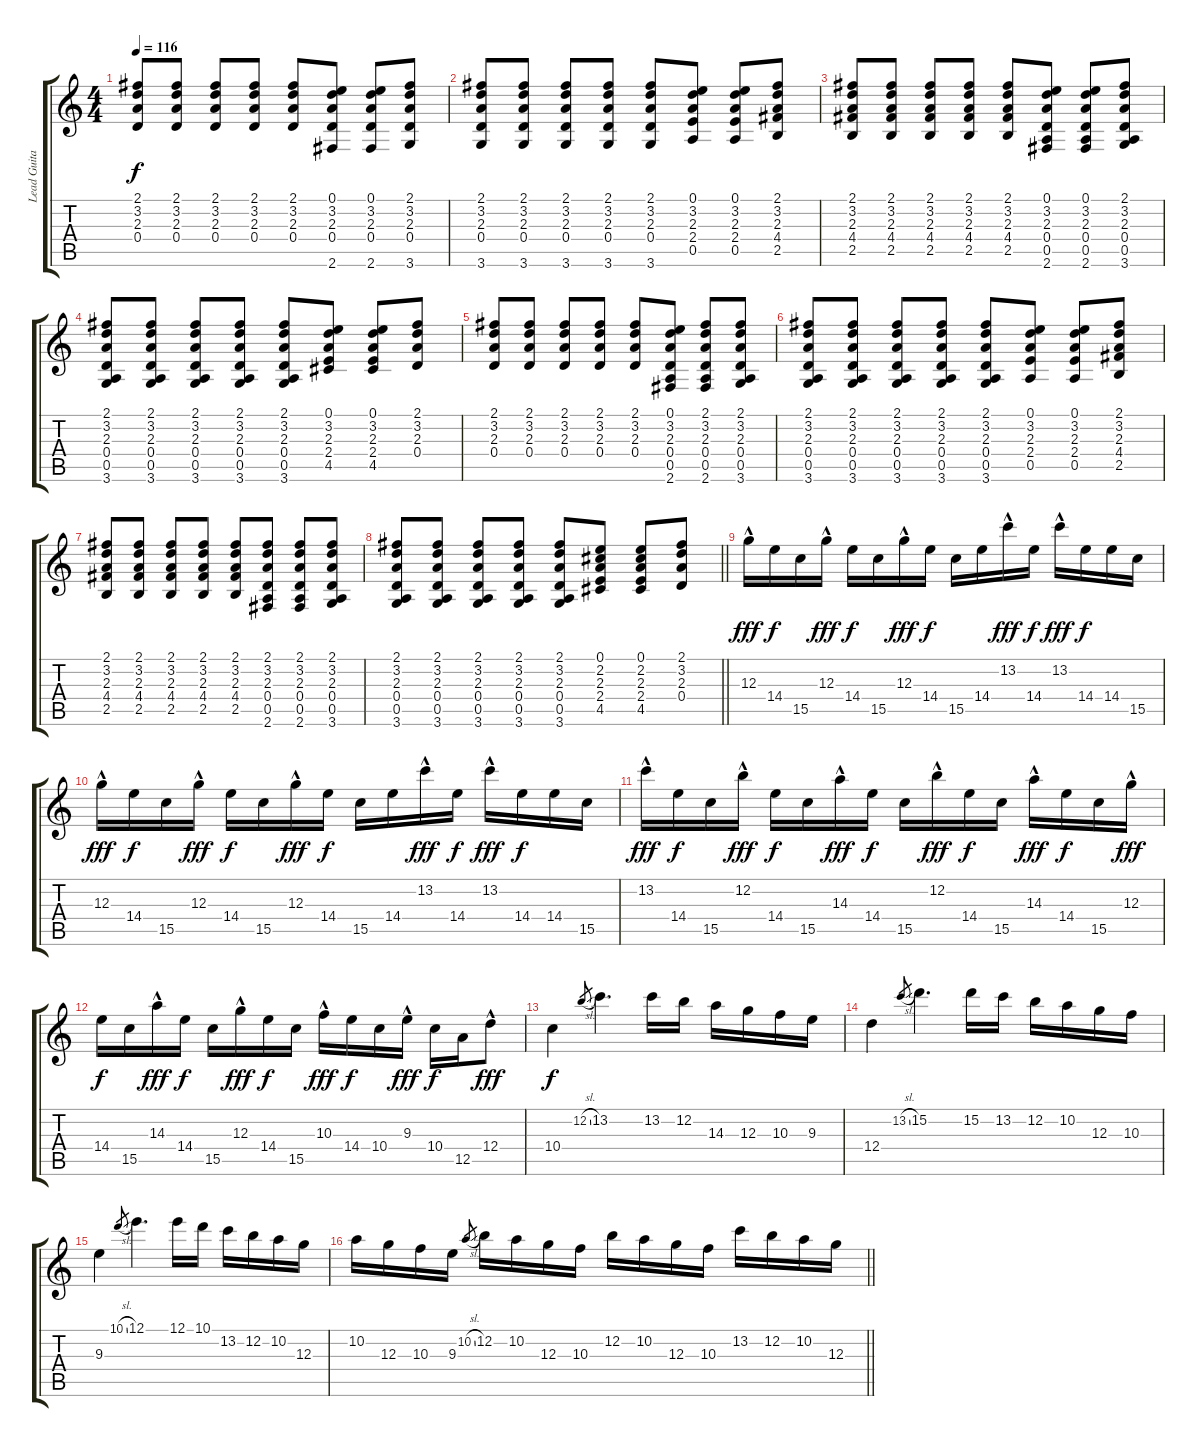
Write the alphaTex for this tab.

\track ("Lead Guitar" "Lead Guita") {instrument overdrivenguitar}
\staff {score tabs}
\tuning (E4 B3 G3 D3 A2 E2) {hide}
\ts (4 4)
\tempo 116
\clef g2
\ks c
(2.1 3.2 2.3 0.4).8{dy f} (2.1 3.2 2.3 0.4).8 (2.1 3.2 2.3 0.4).8 (2.1 3.2 2.3 0.4).8 (2.1 3.2 2.3 0.4).8 (0.1 3.2 2.3 0.4 2.6).8 (0.1 3.2 2.3 0.4 2.6).8 (2.1 3.2 2.3 0.4 3.6).8 |
(2.1 3.2 2.3 0.4 3.6).8 (2.1 3.2 2.3 0.4 3.6).8 (2.1 3.2 2.3 0.4 3.6).8 (2.1 3.2 2.3 0.4 3.6).8 (2.1 3.2 2.3 0.4 3.6).8 (0.1 3.2 2.3 2.4 0.5).8 (0.1 3.2 2.3 2.4 0.5).8 (2.1 3.2 2.3 4.4 2.5).8 |
(2.1 3.2 2.3 4.4 2.5).8 (2.1 3.2 2.3 4.4 2.5).8 (2.1 3.2 2.3 4.4 2.5).8 (2.1 3.2 2.3 4.4 2.5).8 (2.1 3.2 2.3 4.4 2.5).8 (0.1 3.2 2.3 0.4 0.5 2.6).8 (0.1 3.2 2.3 0.4 0.5 2.6).8 (2.1 3.2 2.3 0.4 0.5 3.6).8 |
(2.1 3.2 2.3 0.4 0.5 3.6).8 (2.1 3.2 2.3 0.4 0.5 3.6).8 (2.1 3.2 2.3 0.4 0.5 3.6).8 (2.1 3.2 2.3 0.4 0.5 3.6).8 (2.1 3.2 2.3 0.4 0.5 3.6).8 (0.1 3.2 2.3 2.4 4.5).8 (0.1 3.2 2.3 2.4 4.5).8 (2.1 3.2 2.3 0.4).8 |
(2.1 3.2 2.3 0.4).8 (2.1 3.2 2.3 0.4).8 (2.1 3.2 2.3 0.4).8 (2.1 3.2 2.3 0.4).8 (2.1 3.2 2.3 0.4).8 (0.1 3.2 2.3 0.4 0.5 2.6).8 (2.1 3.2 2.3 0.4 0.5 2.6).8 (2.1 3.2 2.3 0.4 0.5 3.6).8 |
(2.1 3.2 2.3 0.4 0.5 3.6).8 (2.1 3.2 2.3 0.4 0.5 3.6).8 (2.1 3.2 2.3 0.4 0.5 3.6).8 (2.1 3.2 2.3 0.4 0.5 3.6).8 (2.1 3.2 2.3 0.4 0.5 3.6).8 (0.1 3.2 2.3 2.4 0.5).8 (0.1 3.2 2.3 2.4 0.5).8 (2.1 3.2 2.3 4.4 2.5).8 |
(2.1 3.2 2.3 4.4 2.5).8 (2.1 3.2 2.3 4.4 2.5).8 (2.1 3.2 2.3 4.4 2.5).8 (2.1 3.2 2.3 4.4 2.5).8 (2.1 3.2 2.3 4.4 2.5).8 (2.1 3.2 2.3 0.4 0.5 2.6).8 (2.1 3.2 2.3 0.4 0.5 2.6).8 (2.1 3.2 2.3 0.4 0.5 3.6).8 |
\barLineRight lightlight
(2.1 3.2 2.3 0.4 0.5 3.6).8 (2.1 3.2 2.3 0.4 0.5 3.6).8 (2.1 3.2 2.3 0.4 0.5 3.6).8 (2.1 3.2 2.3 0.4 0.5 3.6).8 (2.1 3.2 2.3 0.4 0.5 3.6).8 (0.1 2.2 2.3 2.4 4.5).8 (0.1 2.2 2.3 2.4 4.5).8 (2.1 3.2 2.3 0.4).8 |
12.3{hac}.16{dy fff volume 12} 14.4.16{dy f} 15.5.16 12.3{hac}.16{dy fff} 14.4.16{dy f} 15.5.16 12.3{hac}.16{dy fff} 14.4.16{dy f} 15.5.16 14.4.16 13.2{hac}.16{dy fff} 14.4.16{dy f} 13.2{hac}.16{dy fff} 14.4.16{dy f} 14.4.16 15.5.16 |
12.3{hac}.16{dy fff} 14.4.16{dy f} 15.5.16 12.3{hac}.16{dy fff} 14.4.16{dy f} 15.5.16 12.3{hac}.16{dy fff} 14.4.16{dy f} 15.5.16 14.4.16 13.2{hac}.16{dy fff} 14.4.16{dy f} 13.2{hac}.16{dy fff} 14.4.16{dy f} 14.4.16 15.5.16 |
13.2{hac}.16{dy fff} 14.4.16{dy f} 15.5.16 12.2{hac}.16{dy fff} 14.4.16{dy f} 15.5.16 14.3{hac}.16{dy fff} 14.4.16{dy f} 15.5.16 12.2{hac}.16{dy fff} 14.4.16{dy f} 15.5.16 14.3{hac}.16{dy fff} 14.4.16{dy f} 15.5.16 12.3{hac}.16{dy fff} |
14.4.16{dy f} 15.5.16 14.3{hac}.16{dy fff} 14.4.16{dy f} 15.5.16 12.3{hac}.16{dy fff} 14.4.16{dy f} 15.5.16 10.3{hac}.16{dy fff} 14.4.16{dy f} 10.4.16 9.3{hac}.16{dy fff} 10.4.16{dy f} 12.5.16 12.4{hac}.8{dy fff} |
10.4.4{dy f} 12.2{sl}.8{gr} 13.2.4{d} 13.2.16 12.2.16 14.3.16 12.3.16 10.3.16 9.3.16 |
12.4.4 13.2{sl}.8{gr} 15.2.4{d} 15.2.16 13.2.16 12.2.16 10.2.16 12.3.16 10.3.16 |
9.3.4 10.1{sl}.8{gr} 12.1.4{d} 12.1.16 10.1.16 13.2.16 12.2.16 10.2.16 12.3.16 |
\barLineRight lightlight
10.2.16 12.3.16 10.3.16 9.3.16 10.2{sl}.8{gr} 12.2.16 10.2.16 12.3.16 10.3.16 12.2.16 10.2.16 12.3.16 10.3.16 13.2.16 12.2.16 10.2.16 12.3.16
